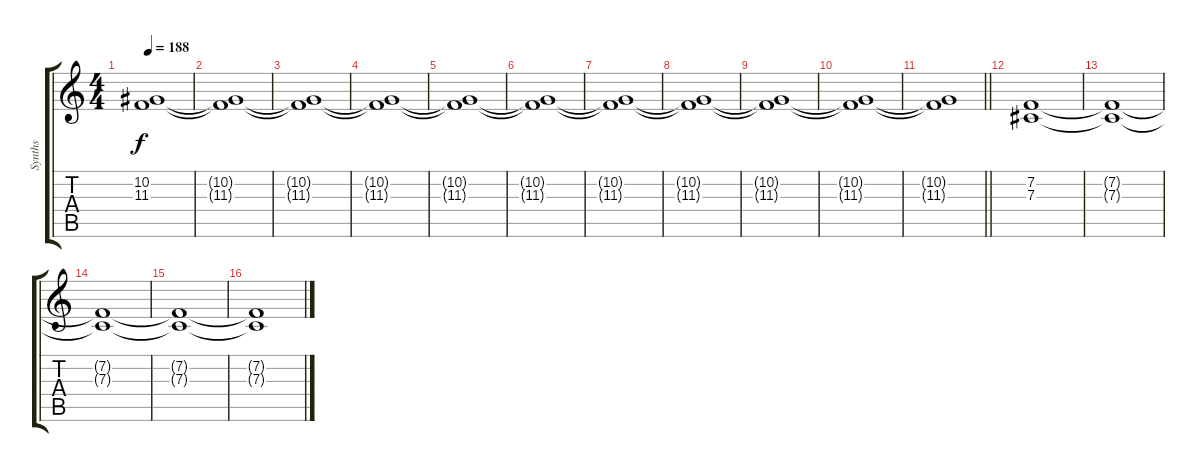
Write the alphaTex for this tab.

\track ("Synths" "Synths") {instrument fx6goblins}
\staff {score tabs}
\tuning (Eb4 Bb3 Gb3 Db3 Ab2 Eb2) {hide}
\ts (4 4)
\tempo 188
\clef g2
\ks c
(10.2{t} 11.3{t}).1{dy f} |
(10.2{t} 11.3{t}).1 |
(10.2{t} 11.3{t}).1 |
(10.2{t} 11.3{t}).1 |
(10.2{t} 11.3{t}).1 |
(10.2{t} 11.3{t}).1{volume 3} |
(10.2{t} 11.3{t}).1 |
(10.2{t} 11.3{t}).1 |
(10.2{t} 11.3{t}).1 |
(10.2{t} 11.3{t}).1 |
\barLineRight lightlight
(10.2{t} 11.3{t}).1 |
\section ("" "")
(7.2 7.3).1{volume 7} |
(7.2{t} 7.3{t}).1 |
(7.2{t} 7.3{t}).1 |
(7.2{t} 7.3{t}).1 |
(7.2{t} 7.3{t}).1
